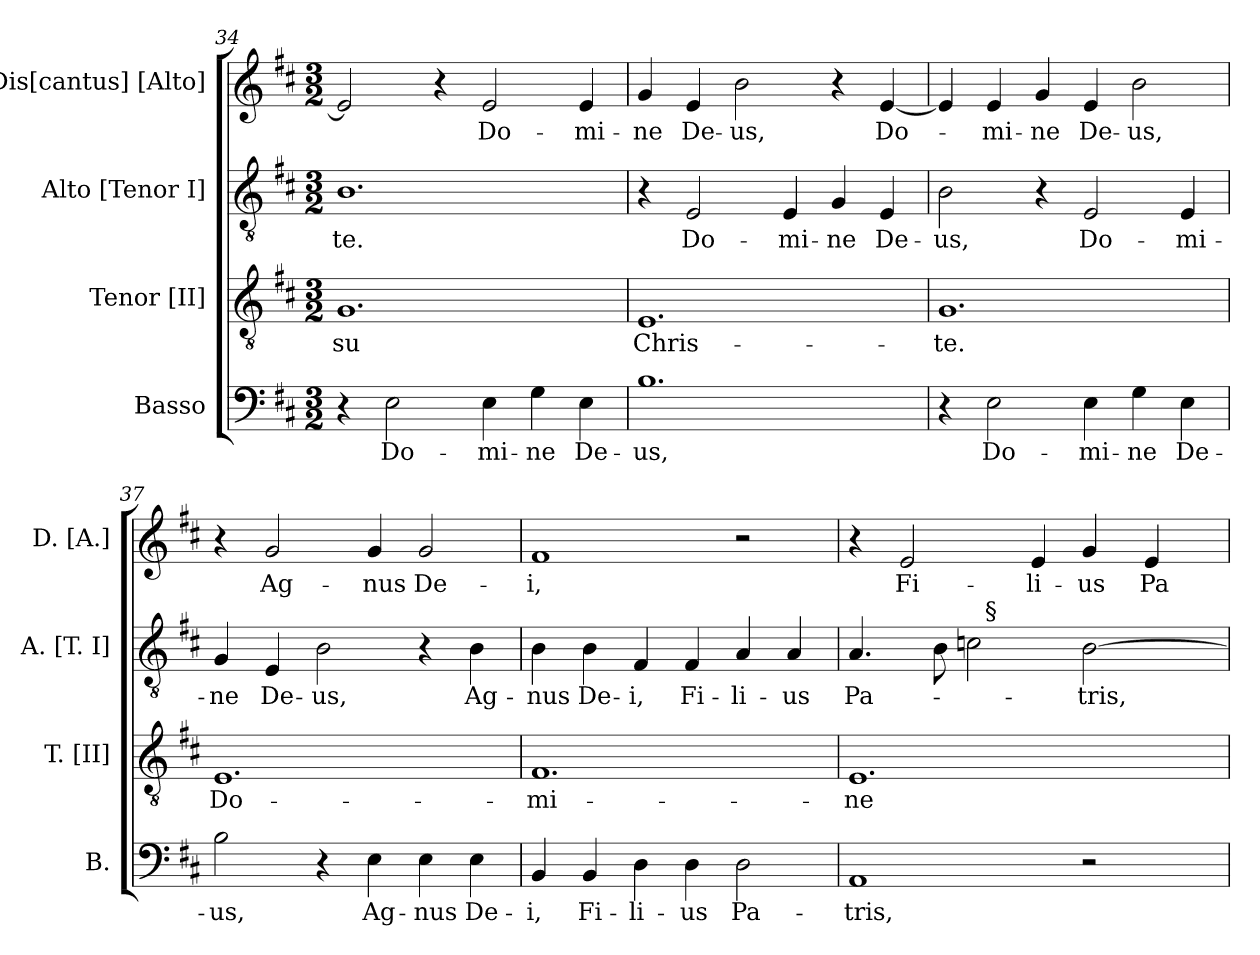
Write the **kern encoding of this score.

**kern	**text	**kern	**text	**kern	**text	**kern	**text
*part4	*part4	*part3	*part3	*part2	*part2	*part1	*part1
*staff4	*staff4	*staff3	*staff3	*staff2	*staff2	*staff1	*staff1
*I"Basso	*	*I"Tenor [II]	*	*I"Alto [Tenor I]	*	*I"Dis[cantus] [Alto]	*
*I'B.	*	*I'T. [II]	*	*I'A. [T. I]	*	*I'D. [A.]	*
*clefF4	*	*clefGv2	*	*clefGv2	*	*clefG2	*
*	*	*ITrd7c12	*	*ITrd7c12	*	*	*
*k[f#c#]	*	*k[f#c#]	*	*k[f#c#]	*	*k[f#c#]	*
*D:	*	*D:	*	*D:	*	*D:	*
*M3/2	*	*M3/2	*	*M3/2	*	*M3/2	*
=34	=34	=34	=34	=34	=34	=34	=34
!	!	!	!LO:LY:b:color=#000000	!	!	!	!
!	!	!	!	!	!LO:LY:b:color=#000000	!	!
4r	.	1.GGi	-su	1.BBi	-te.	2ei/]	.
!	!LO:LY:b:color=#000000	!	!	!	!	!	!
2Ei\	Do-	.	.	.	.	.	.
.	.	.	.	.	.	4r	.
!	!LO:LY:b:color=#000000	!	!	!	!	!	!
!	!	!	!	!	!	!	!LO:LY:b:color=#000000
4Ei\	-mi-	.	.	.	.	2ei/	Do-
!	!LO:LY:b:color=#000000	!	!	!	!	!	!
4Gi\	-ne	.	.	.	.	.	.
!	!LO:LY:b:color=#000000	!	!	!	!	!	!
!	!	!	!	!	!	!	!LO:LY:b:color=#000000
4Ei\	De-	.	.	.	.	4ei/	-mi-
=35	=35	=35	=35	=35	=35	=35	=35
!	!LO:LY:b:color=#000000	!	!	!	!	!	!
!	!	!	!LO:LY:b:color=#000000	!	!	!	!
!	!	!	!	!	!	!	!LO:LY:b:color=#000000
1.Bi	-us,	1.EEi	Chris-	4r	.	4gi/	-ne
!	!	!	!	!	!LO:LY:b:color=#000000	!	!
!	!	!	!	!	!	!	!LO:LY:b:color=#000000
.	.	.	.	2EEi/	Do-	4ei/	De-
!	!	!	!	!	!	!	!LO:LY:b:color=#000000
.	.	.	.	.	.	2bi\	-us,
!	!	!	!	!	!LO:LY:b:color=#000000	!	!
.	.	.	.	4EEi/	-mi-	.	.
!	!	!	!	!	!LO:LY:b:color=#000000	!	!
.	.	.	.	4GGi/	-ne	4r	.
!	!	!	!	!	!LO:LY:b:color=#000000	!	!
!	!	!	!	!	!	!	!LO:LY:b:color=#000000
.	.	.	.	4EEi/	De-	[<4ei/	Do-
=36	=36	=36	=36	=36	=36	=36	=36
!	!	!	!LO:LY:b:color=#000000	!	!	!	!
!	!	!	!	!	!LO:LY:b:color=#000000	!	!
4r	.	1.GGi	-te.	2BBi\	-us,	4ei/]	.
!	!LO:LY:b:color=#000000	!	!	!	!	!	!
!	!	!	!	!	!	!	!LO:LY:b:color=#000000
2Ei\	Do-	.	.	.	.	4ei/	-mi-
!	!	!	!	!	!	!	!LO:LY:b:color=#000000
.	.	.	.	4r	.	4gi/	-ne
!	!LO:LY:b:color=#000000	!	!	!	!	!	!
!	!	!	!	!	!LO:LY:b:color=#000000	!	!
!	!	!	!	!	!	!	!LO:LY:b:color=#000000
4Ei\	-mi-	.	.	2EEi/	Do-	4ei/	De-
!	!LO:LY:b:color=#000000	!	!	!	!	!	!
!	!	!	!	!	!	!	!LO:LY:b:color=#000000
4Gi\	-ne	.	.	.	.	2bi\	-us,
!	!LO:LY:b:color=#000000	!	!	!	!	!	!
!	!	!	!	!	!LO:LY:b:color=#000000	!	!
4Ei\	De-	.	.	4EEi/	-mi-	.	.
!!LO:LB:g=z
=37	=37	=37	=37	=37	=37	=37	=37
!	!LO:LY:b:color=#000000	!	!	!	!	!	!
!	!	!	!LO:LY:b:color=#000000	!	!	!	!
!	!	!	!	!	!LO:LY:b:color=#000000	!	!
2Bi\	-us,	1.EEi	Do-	4GGi/	-ne	4r	.
!	!	!	!	!	!LO:LY:b:color=#000000	!	!
!	!	!	!	!	!	!	!LO:LY:b:color=#000000
.	.	.	.	4EEi/	De-	2gi/	Ag-
!	!	!	!	!	!LO:LY:b:color=#000000	!	!
4r	.	.	.	2BBi\	-us,	.	.
!	!LO:LY:b:color=#000000	!	!	!	!	!	!
!	!	!	!	!	!	!	!LO:LY:b:color=#000000
4Ei\	Ag-	.	.	.	.	4gi/	-nus
!	!LO:LY:b:color=#000000	!	!	!	!	!	!
!	!	!	!	!	!	!	!LO:LY:b:color=#000000
4Ei\	-nus	.	.	4r	.	2gi/	De-
!	!LO:LY:b:color=#000000	!	!	!	!	!	!
!	!	!	!	!	!LO:LY:b:color=#000000	!	!
4Ei\	De-	.	.	4BBi\	Ag-	.	.
=38	=38	=38	=38	=38	=38	=38	=38
!	!LO:LY:b:color=#000000	!	!	!	!	!	!
!	!	!	!LO:LY:b:color=#000000	!	!	!	!
!	!	!	!	!	!LO:LY:b:color=#000000	!	!
!	!	!	!	!	!	!	!LO:LY:b:color=#000000
4BBi/	-i,	1.FF#i	-mi-	4BBi\	-nus	1f#i	-i,
!	!LO:LY:b:color=#000000	!	!	!	!	!	!
!	!	!	!	!	!LO:LY:b:color=#000000	!	!
4BBi/	Fi-	.	.	4BBi\	De-	.	.
!	!LO:LY:b:color=#000000	!	!	!	!	!	!
!	!	!	!	!	!LO:LY:b:color=#000000	!	!
4Di\	-li-	.	.	4FF#i/	-i,	.	.
!	!LO:LY:b:color=#000000	!	!	!	!	!	!
!	!	!	!	!	!LO:LY:b:color=#000000	!	!
4Di\	-us	.	.	4FF#i/	Fi-	.	.
!	!LO:LY:b:color=#000000	!	!	!	!	!	!
!	!	!	!	!	!LO:LY:b:color=#000000	!	!
2Di\	Pa-	.	.	4AAi/	-li-	2r	.
!	!	!	!	!	!LO:LY:b:color=#000000	!	!
.	.	.	.	4AAi/	-us	.	.
=39	=39	=39	=39	=39	=39	=39	=39
!	!LO:LY:b:color=#000000	!	!	!	!	!	!
!	!	!	!LO:LY:b:color=#000000	!	!	!	!
!	!	!	!	!	!LO:LY:b:color=#000000	!	!
*	*	*	*	*^	*	*	*
1AAi	-tris,	1.EEi	-ne	4.AAi/	2ryy	Pa-	4r	.
!	!	!	!	!	!	!	!	!LO:LY:b:color=#000000
.	.	.	.	.	.	.	2ei/	Fi-
.	.	.	.	8BBi\	.	.	.	.
.	.	.	.	2Ci\	32ryy	.	.	.
.	.	.	.	.	256ryy	.	.	.
!	!	!	!	!	!LO:TX:a:t=§	!	!	!
.	.	.	.	.	2ryy	.	.	.
!	!	!	!	!	!	!	!	!LO:LY:b:color=#000000
.	.	.	.	.	.	.	4ei/	-li-
!	!	!	!	!	!	!LO:LY:b:color=#000000	!	!
!	!	!	!	!	!	!	!	!LO:LY:b:color=#000000
2r	.	.	.	[>2BBi\	.	-tris,	4gi/	-us
.	.	.	.	.	4ryy	.	.	.
!	!	!	!	!	!	!	!	!LO:LY:b:color=#000000
.	.	.	.	.	.	.	4ei/	Pa-
.	.	.	.	.	8ryy	.	.	.
.	.	.	.	.	16ryy	.	.	.
.	.	.	.	.	64..ryy	.	.	.
*	*	*	*	*v	*v	*	*	*
=	=	=	=	=	=	=	=
*-	*-	*-	*-	*-	*-	*-	*-
